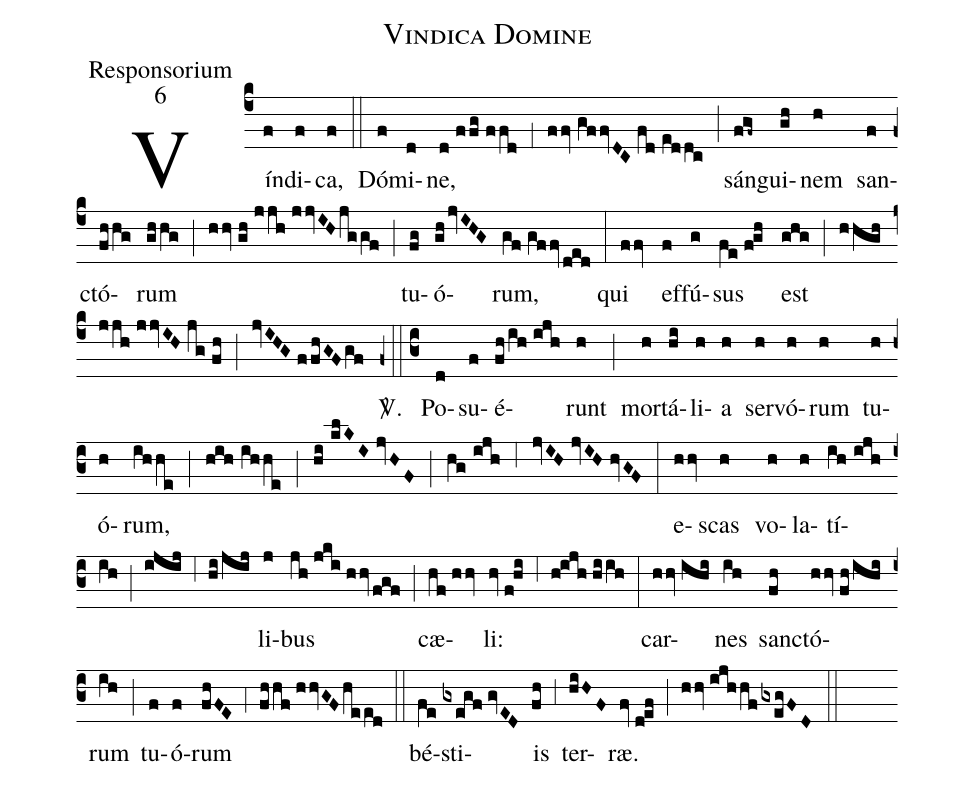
name:Vindica Domine;
office-part:Responsorium;
mode:6;
%%
(c4) Vín(f)di(f)ca,(f) (::) Dó(f)mi(d)ne,(d//ffg//ffd) (;1) (ffv//gffvDC//fd//eddc) (;) sán(fgf~)gui(gh)nem(h) san(f)ctó(fhhg)rum(ghhg) (;) (hhv//gh//jjh//jjvIH/jggf) (;) tu(fg)ó(gh/jvIHG)rum,(gf//gffv/ded) (:) qui(ffv) ef(f)fú(g)sus(fe//f!gh) est(ghg) (;) (hhgh//jjh//jjvIH//jg//fh) (;) (jvIHG//ffhGF/gf) <sp>V/</sp>.(z0::c3) Po(d)su(f)é(fh/ih//ijh)runt(h) (;) mor(h)tá(hi)li(h)a(h) ser(h)vó(h)rum(h) tu(h)ó(h)rum,(ihhe) (;) (hih//ihhe) (;) (hi//klKI//jvHF) (;) (hg//ijh) (;6) (jvIH//jvIH//hvGF) (:) e(hhv)scas(h) vo(h)la(h)tí(ih//ijh/ih;ijij;6hi/jij)li(j)bus(jh//jki//hhv/fgf) (;) cæ(hf//hhv)li:(hv//f!hi) (;6) (h!ijh//hiih) (:) car(hhv//ihi)nes(ih) san(fh)ctó(hhv//fh/ihi)rum(ih) (;) tu(f)ó(f)rum(fhFE) (;4) (fhhf//hhvGF/heed) (::) bé(fe)sti(gxegf//gvED)is(fh) (;3) ter(hiHF)ræ.(fv//d!ef) (;) (hhv//ijhhf/gxegFD) (::)
